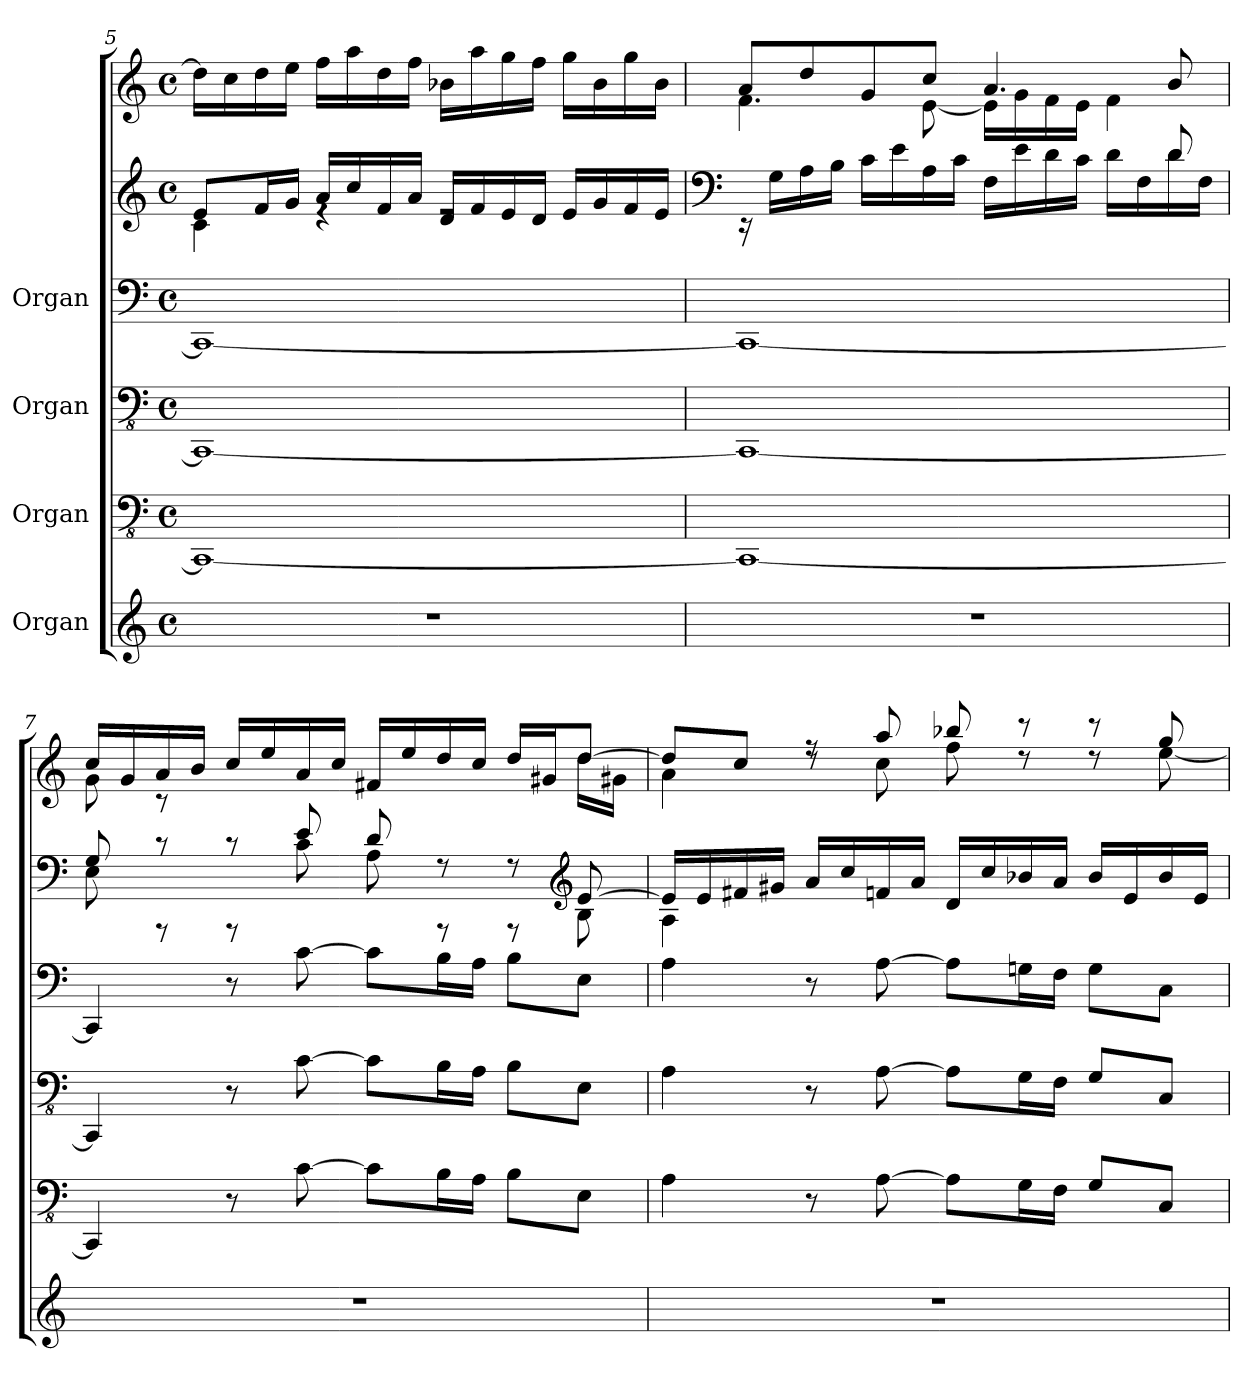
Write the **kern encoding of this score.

**kern	**kern	**kern	**kern	**kern	**kern
*part4	*part3	*part2	*part1	*part1	*part1
*staff6	*staff5	*staff4	*staff3	*staff2	*staff1
*I"Organ	*I"Organ	*I"Organ	*I"Organ	*	*
*clefG2	*clefFv4	*clefFv4	*clefF4	*clefG2	*clefG2
*k[]	*k[]	*k[]	*k[]	*k[]	*k[]
*M4/4	*M4/4	*M4/4	*M4/4	*M4/4	*M4/4
*met(c)	*met(c)	*met(c)	*met(c)	*met(c)	*met(c)
=5	=5	=5	=5	=5	=5
*	*	*	*	*^	*
1r	1CCC_	1CCC_	1CC_	8e/L	4c\	16dd\LL]
.	.	.	.	.	.	16cc\
.	.	.	.	16f/L	.	16dd\
.	.	.	.	16g/JJ	.	16ee\JJ
.	.	.	.	16a/LL	4re	16ff\LL
.	.	.	.	16cc/	.	16aa\
.	.	.	.	16f/	.	16dd\
.	.	.	.	16a/JJ	.	16ff\JJ
.	.	.	.	16d/LL	2re	16b-X\LL
.	.	.	.	16f/	.	16aa\
.	.	.	.	16e/	.	16gg\
.	.	.	.	16d/JJ	.	16ff\JJ
.	.	.	.	16e/LL	.	16gg\LL
.	.	.	.	16g/	.	16b-\
.	.	.	.	16f/	.	16gg\
.	.	.	.	16e/JJ	.	16b-\JJ
=6	=6	=6	=6	=6	=6	=6
*	*	*	*	*clefF4	*	*
*	*	*	*	*	*	*^
1r	1CCC_	1CCC_	1CC_	16rEE	2..ryy	8a/L	4.f\
.	.	.	.	16G\LL	.	.	.
.	.	.	.	16A\	.	8dd/	.
.	.	.	.	16B\JJ	.	.	.
.	.	.	.	16c\LL	.	8g/	.
.	.	.	.	16e\	.	.	.
.	.	.	.	16A\	.	8cc/J	[8e\
.	.	.	.	16c\JJ	.	.	.
.	.	.	.	16F\LL	.	4.a/	16e\LL]
.	.	.	.	16e\	.	.	16g\
.	.	.	.	16d\	.	.	16f\
.	.	.	.	16c\JJ	.	.	16e\JJ
.	.	.	.	16d\LL	.	.	4f\
.	.	.	.	16F\	.	.	.
.	.	.	.	16d\	8d/	8b/	.
.	.	.	.	16F\JJ	.	.	.
!!LO:PB:g=z	!!
=7	=7	=7	=7	=7	=7	=7	=7
1r	4CCC/]	4CCC/]	4CC/]	8G/	8E\	16cc/LL	8g\
.	.	.	.	.	.	16g/	.
.	.	.	.	8r	8rAAA	16a/	8r
.	.	.	.	.	.	16b/JJ	.
.	8r	8r	8r	8r	8rAAA	16cc/LL	8ryy
.	.	.	.	.	.	16ee/	.
*	*	*	*	*	*	*v	*v
.	[8C\	[8C\	[8c\	8e/	8c\	16a/
.	.	.	.	.	.	16cc/JJ
.	8C\L]	8C\L]	8c\L]	8d/	8A\	16f#X/LL
.	.	.	.	.	.	16ee/
.	16BB\L	16BB\L	16B\L	8r	8rAAA	16dd/
.	16AA\JJ	16AA\JJ	16A\JJ	.	.	16cc/JJ
.	8BB\L	8BB\L	8B\L	8r	8rAAA	16dd/LL
.	.	.	.	.	.	16g#X/J
*	*	*	*	*clefG2	*	*
*	*	*	*	*	*	*^
.	8EE\J	8EE\J	8E\J	[8e/	8B\	[8dd/J	16dd\LL
.	.	.	.	.	.	.	16g#X\JJ
=8	=8	=8	=8	=8	=8	=8	=8
1r	4AA\	4AA\	4A\	16e/LL]	4A\	8dd/L]	4a\
.	.	.	.	16e/	.	.	.
.	.	.	.	16f#X/	.	8cc/J	.
.	.	.	.	16g#X/JJ	.	.	.
.	8r	8r	8r	16a/LL	2.ryy	8r	8rdd
.	.	.	.	16cc/	.	.	.
.	[8AA\	[8AA\	[8A\	16fn/	.	8aa/	8cc\
.	.	.	.	16a/JJ	.	.	.
.	8AA\L]	8AA\L]	8A\L]	16d/LL	.	8bb-X/	8ff\
.	.	.	.	16cc/	.	.	.
.	16GG\L	16GG\L	16Gn\L	16b-X/	.	8r	8rdd
.	16FF\JJ	16FF\JJ	16F\JJ	16a/JJ	.	.	.
.	8GG/L	8GG/L	8G\L	16b-/LL	.	8r	8rdd
.	.	.	.	16e/	.	.	.
.	8CC/J	8CC/J	8C\J	16b-/	.	8gg/	[8ee\
.	.	.	.	16e/JJ	.	.	.
*	*	*	*	*v	*v	*	*
*	*	*	*	*	*v	*v
=	=	=	=	=	=
*-	*-	*-	*-	*-	*-
